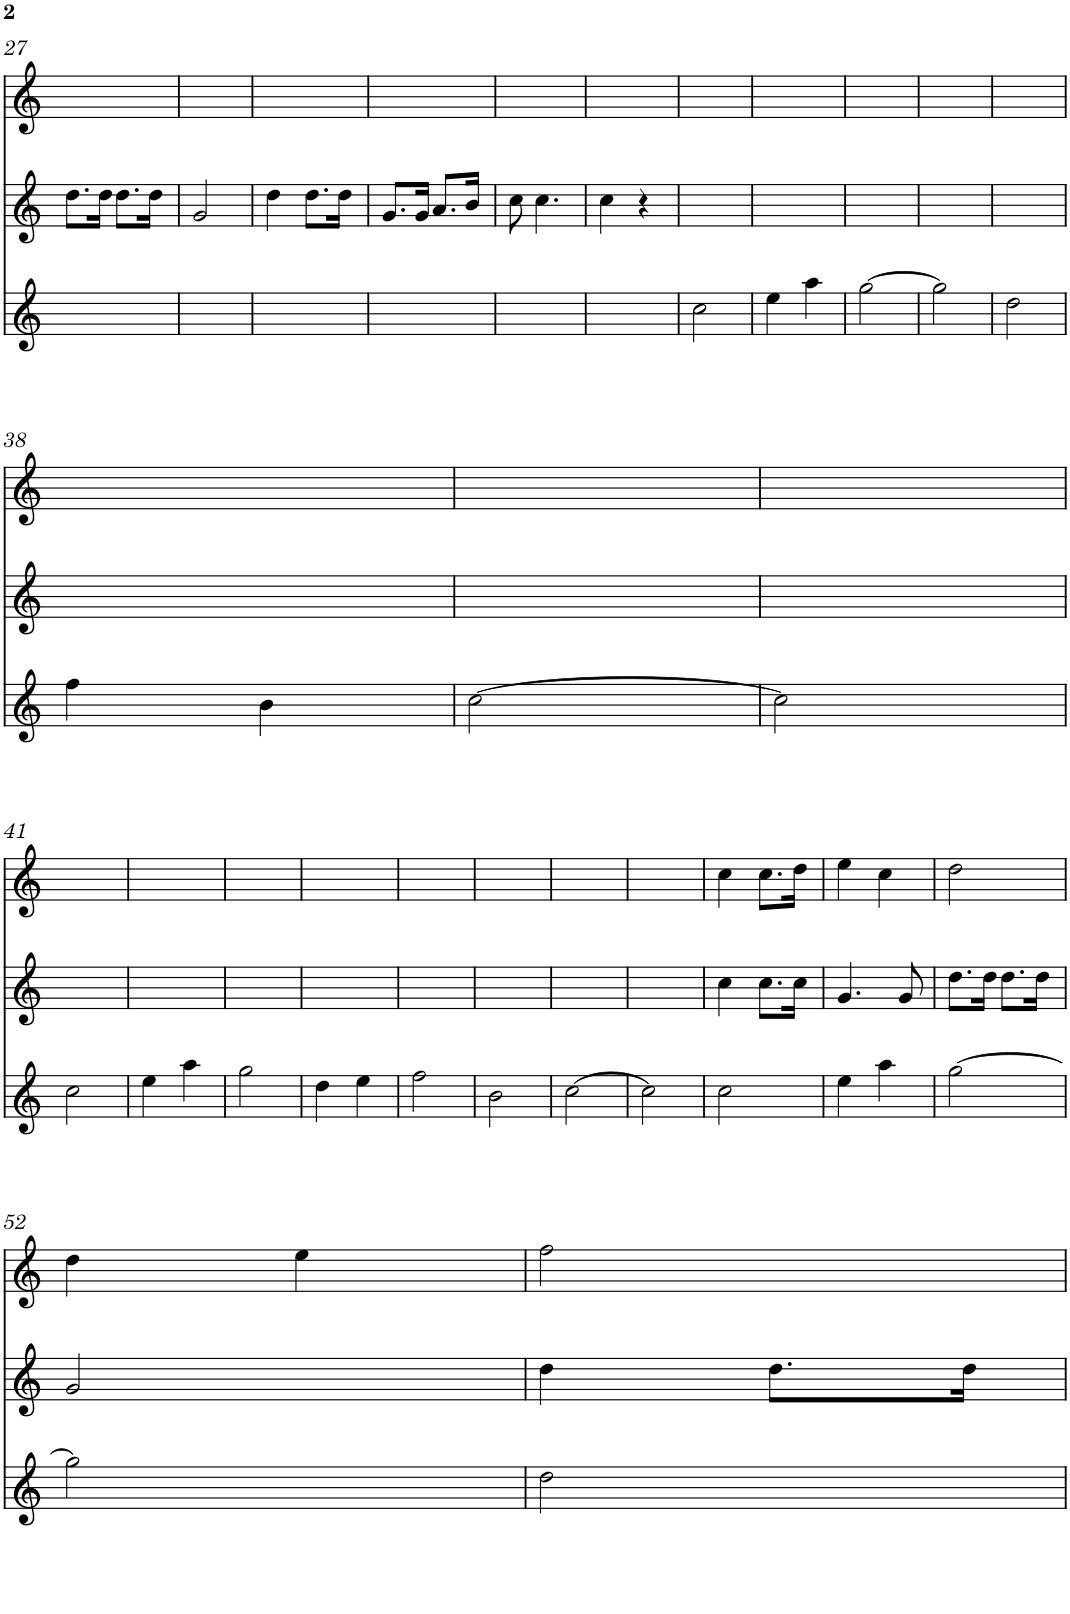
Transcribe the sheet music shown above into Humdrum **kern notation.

**kern	**kern	**kern
*part3	*part2	*part1
*staff3	*staff2	*staff1
*I"Gralla 3	*I"Gralla 2	*I"Gralla 1
!!LO:PB:g=z
*clefG2	*clefG2	*clefG2
*k[]	*k[]	*k[]
*M2/4	*M2/4	*M2/4
=27	=27	=27
2ryy	8.dd\L	2ryy
.	16dd\Jk	.
.	8.dd\L	.
.	16dd\Jk	.
=28	=28	=28
2ryy	2g/	2ryy
=29	=29	=29
2ryy	4dd\	2ryy
.	8.dd\L	.
.	16dd\Jk	.
=30	=30	=30
2ryy	8.g/L	2ryy
.	16g/Jk	.
.	8.a/L	.
.	16b/Jk	.
=31	=31	=31
2ryy	8cc\	2ryy
.	4.cc\	.
=32	=32	=32
2ryy	4cc\	2ryy
.	4r	.
=33	=33	=33
2cc\	2ryy	2ryy
=34	=34	=34
4ee\	2ryy	2ryy
4aa\	.	.
=35	=35	=35
[2gg\	2ryy	2ryy
=36	=36	=36
2gg\]	2ryy	2ryy
=37	=37	=37
2dd\	2ryy	2ryy
!!LO:LB:g=z
=38	=38	=38
4ff\	2ryy	2ryy
4b\	.	.
=39	=39	=39
[2cc\	2ryy	2ryy
=40	=40	=40
2cc\]	2ryy	2ryy
!!LO:LB:g=z
=41	=41	=41
2cc\	2ryy	2ryy
=42	=42	=42
4ee\	2ryy	2ryy
4aa\	.	.
=43	=43	=43
2gg\	2ryy	2ryy
=44	=44	=44
4dd\	2ryy	2ryy
4ee\	.	.
=45	=45	=45
2ff\	2ryy	2ryy
=46	=46	=46
2b\	2ryy	2ryy
=47	=47	=47
[2cc\	2ryy	2ryy
=48	=48	=48
2cc\]	2ryy	2ryy
=49	=49	=49
2cc\	4cc\	4cc\
.	8.cc\L	8.cc\L
.	16cc\Jk	16dd\Jk
=50	=50	=50
4ee\	4.g/	4ee\
4aa\	.	4cc\
.	8g/	.
=51	=51	=51
[2gg\	8.dd\L	2dd\
.	16dd\Jk	.
.	8.dd\L	.
.	16dd\Jk	.
!!LO:LB:g=z
=52	=52	=52
2gg\]	2g/	4dd\
.	.	4ee\
=53	=53	=53
2dd\	4dd\	2ff\
.	8.dd\L	.
.	16dd\Jk	.
=	=	=
*-	*-	*-
